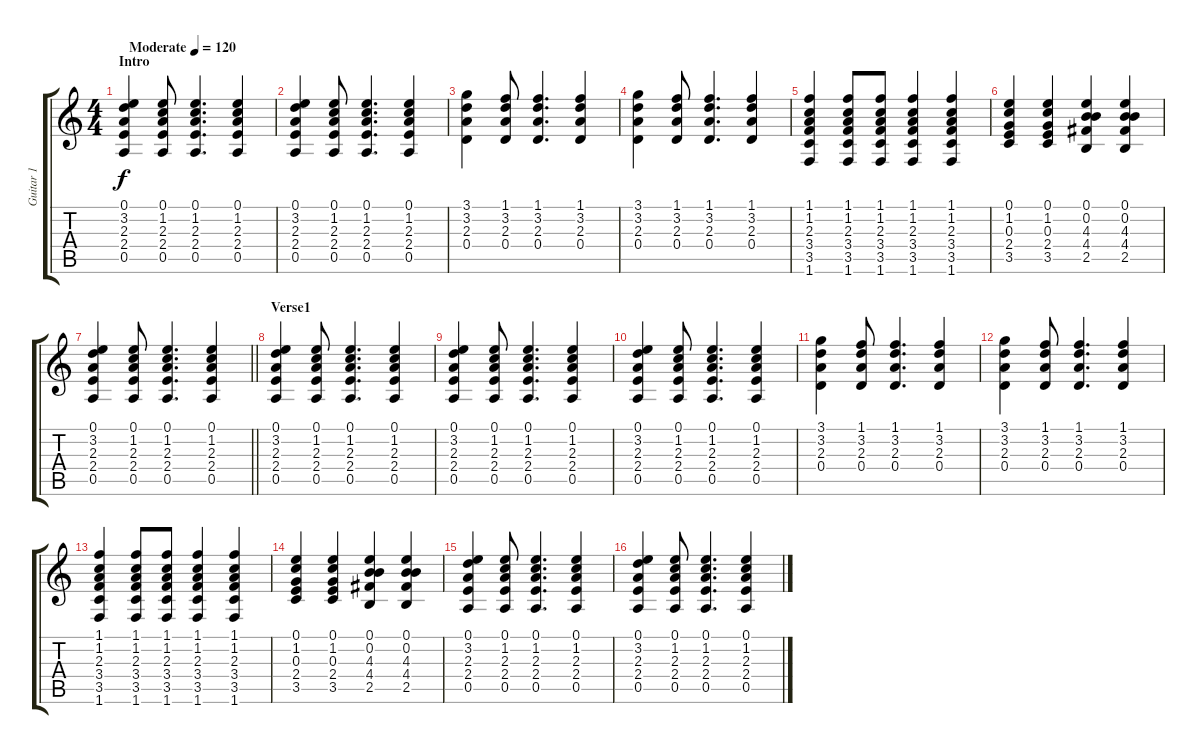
\track ("Guitar 1" "Guitar 1") {instrument acousticguitarsteel}
\staff {score tabs}
\tuning (E4 B3 G3 D3 A2 E2) {hide}
\ts (4 4)
\section ("" "Intro")
\tempo (120 "Moderate")
\clef g2
\ks c
(0.1 3.2 2.3 2.4 0.5).4{dy f instrument acousticguitarsteel} (0.1 1.2 2.3 2.4 0.5).8 (0.1 1.2 2.3 2.4 0.5).4{d} (0.1 1.2 2.3 2.4 0.5).4 |
(0.1 3.2 2.3 2.4 0.5).4 (0.1 1.2 2.3 2.4 0.5).8 (0.1 1.2 2.3 2.4 0.5).4{d} (0.1 1.2 2.3 2.4 0.5).4 |
(3.1 3.2 2.3 0.4).4 (1.1 3.2 2.3 0.4).8 (1.1 3.2 2.3 0.4).4{d} (1.1 3.2 2.3 0.4).4 |
(3.1 3.2 2.3 0.4).4 (1.1 3.2 2.3 0.4).8 (1.1 3.2 2.3 0.4).4{d} (1.1 3.2 2.3 0.4).4 |
(1.1 1.2 2.3 3.4 3.5 1.6).4 (1.1 1.2 2.3 3.4 3.5 1.6).8 (1.1 1.2 2.3 3.4 3.5 1.6).8 (1.1 1.2 2.3 3.4 3.5 1.6).4 (1.1 1.2 2.3 3.4 3.5 1.6).4 |
(0.1 1.2 0.3 2.4 3.5).4 (0.1 1.2 0.3 2.4 3.5).4 (0.1 0.2 4.3 4.4 2.5).4 (0.1 0.2 4.3 4.4 2.5).4 |
\barLineRight lightlight
(0.1 3.2 2.3 2.4 0.5).4 (0.1 1.2 2.3 2.4 0.5).8 (0.1 1.2 2.3 2.4 0.5).4{d} (0.1 1.2 2.3 2.4 0.5).4 |
\section ("" "Verse1")
(0.1 3.2 2.3 2.4 0.5).4 (0.1 1.2 2.3 2.4 0.5).8 (0.1 1.2 2.3 2.4 0.5).4{d} (0.1 1.2 2.3 2.4 0.5).4 |
(0.1 3.2 2.3 2.4 0.5).4 (0.1 1.2 2.3 2.4 0.5).8 (0.1 1.2 2.3 2.4 0.5).4{d} (0.1 1.2 2.3 2.4 0.5).4 |
(0.1 3.2 2.3 2.4 0.5).4 (0.1 1.2 2.3 2.4 0.5).8 (0.1 1.2 2.3 2.4 0.5).4{d} (0.1 1.2 2.3 2.4 0.5).4 |
(3.1 3.2 2.3 0.4).4 (1.1 3.2 2.3 0.4).8 (1.1 3.2 2.3 0.4).4{d} (1.1 3.2 2.3 0.4).4 |
(3.1 3.2 2.3 0.4).4 (1.1 3.2 2.3 0.4).8 (1.1 3.2 2.3 0.4).4{d} (1.1 3.2 2.3 0.4).4 |
(1.1 1.2 2.3 3.4 3.5 1.6).4 (1.1 1.2 2.3 3.4 3.5 1.6).8 (1.1 1.2 2.3 3.4 3.5 1.6).8 (1.1 1.2 2.3 3.4 3.5 1.6).4 (1.1 1.2 2.3 3.4 3.5 1.6).4 |
(0.1 1.2 0.3 2.4 3.5).4 (0.1 1.2 0.3 2.4 3.5).4 (0.1 0.2 4.3 4.4 2.5).4 (0.1 0.2 4.3 4.4 2.5).4 |
(0.1 3.2 2.3 2.4 0.5).4 (0.1 1.2 2.3 2.4 0.5).8 (0.1 1.2 2.3 2.4 0.5).4{d} (0.1 1.2 2.3 2.4 0.5).4 |
(0.1 3.2 2.3 2.4 0.5).4 (0.1 1.2 2.3 2.4 0.5).8 (0.1 1.2 2.3 2.4 0.5).4{d} (0.1 1.2 2.3 2.4 0.5).4
